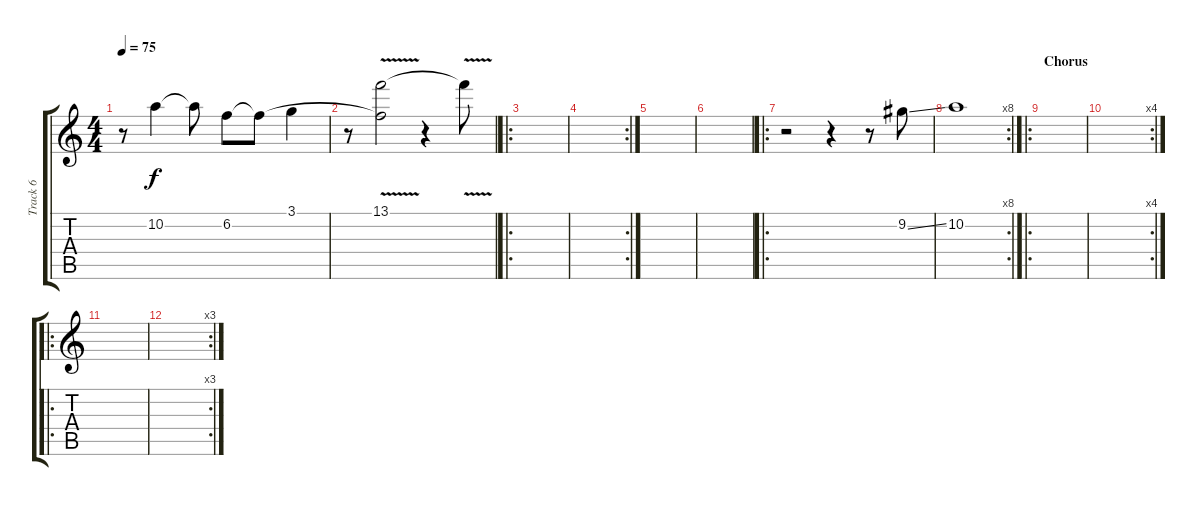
\track ("Track 6" "Track 6") {instrument distortionguitar}
\staff {score tabs}
\tuning (E4 B3 G3 D3 A2 E2) {hide}
\ts (4 4)
\tempo 75
\clef g2
\ks c
r.8{dy f} 10.2.4 10.2{t}.8 6.2.8 6.2{t}.8 3.1.4 |
r.8 (13.1{v} 6.2{t}).2 r.4 13.1{t}.8 |
\ro
|
\rc 2
|
|
|
\ro
r.2{volume 14} r.4 r.8 9.2{ss}.8 |
\rc 8
10.2.1 |
\ro
\section ("" "Chorus")
|
\rc 4
|
\ro
|
\rc 3
